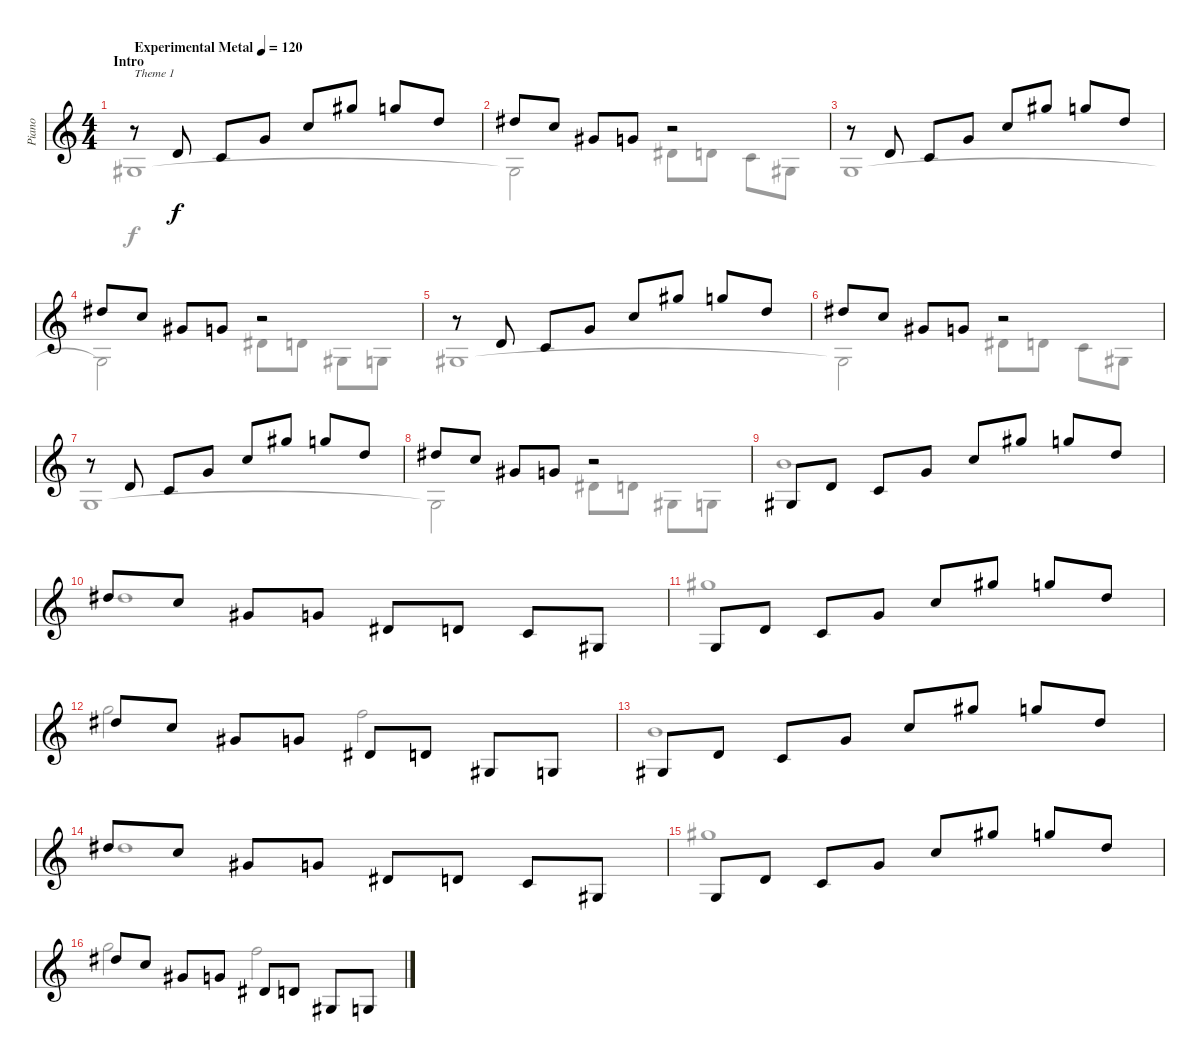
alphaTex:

\track ("Piano" "Piano") {instrument acousticgrandpiano}
\staff {score}
\tuning (E4 B3 G3 D3 A2 E2) {hide}
\voice
\ts (4 4)
\section ("" "Intro")
\tempo (120 "Experimental Metal")
\clef g2
\ks c
r.8{txt "Theme 1" dy f instrument acousticgrandpiano} 12.4.8 10.4.8 12.3.8 13.2.8 16.1.8 15.1.8 15.2.8 |
16.2.8 17.3.8 13.3.8 12.3.8 r.2 |
r.8 12.4.8 10.4.8 12.3.8 13.2.8 16.1.8 15.1.8 15.2.8 |
16.2.8 17.3.8 13.3.8 12.3.8 r.2 |
r.8 12.4.8 10.4.8 12.3.8 13.2.8 16.1.8 15.1.8 15.2.8 |
16.2.8 17.3.8 13.3.8 12.3.8 r.2 |
r.8 12.4.8 10.4.8 12.3.8 13.2.8 16.1.8 15.1.8 15.2.8 |
16.2.8 17.3.8 13.3.8 12.3.8 r.2 |
11.5.8 12.4.8 10.4.8 12.3.8 13.2.8 16.1.8 15.1.8 15.2.8 |
16.2.8 17.3.8 13.3.8 12.3.8 13.4.8 12.4.8 15.5.8 11.5.8 |
15.6.8 12.4.8 10.4.8 12.3.8 13.2.8 16.1.8 15.1.8 15.2.8 |
16.2.8 17.3.8 13.3.8 12.3.8 13.4.8 12.4.8 11.5.8 15.6.8 |
11.5.8 12.4.8 10.4.8 12.3.8 13.2.8 16.1.8 15.1.8 15.2.8 |
16.2.8 17.3.8 13.3.8 12.3.8 13.4.8 12.4.8 15.5.8 11.5.8 |
15.6.8 12.4.8 10.4.8 12.3.8 13.2.8 16.1.8 15.1.8 15.2.8 |
16.2.8 17.3.8 13.3.8 12.3.8 13.4.8 12.4.8 11.5.8 15.6.8
\voice
\clef g2
\ottava regular
\simile none
\ks c
11.5.1{dy f} |
11.5{t}.2 13.4.8 12.4.8 15.5.8 11.5.8 |
15.6.1 |
15.6{t}.2 13.4.8 12.4.8 11.5.8 15.6.8 |
11.5.1 |
11.5{t}.2 13.4.8 12.4.8 15.5.8 11.5.8 |
15.6.1 |
15.6{t}.2 13.4.8 12.4.8 11.5.8 15.6.8 |
16.3.1 |
19.3.1 |
21.2.1 |
20.2.2 18.2.2 |
16.3.1 |
19.3.1 |
21.2.1 |
20.2.2 18.2.2
